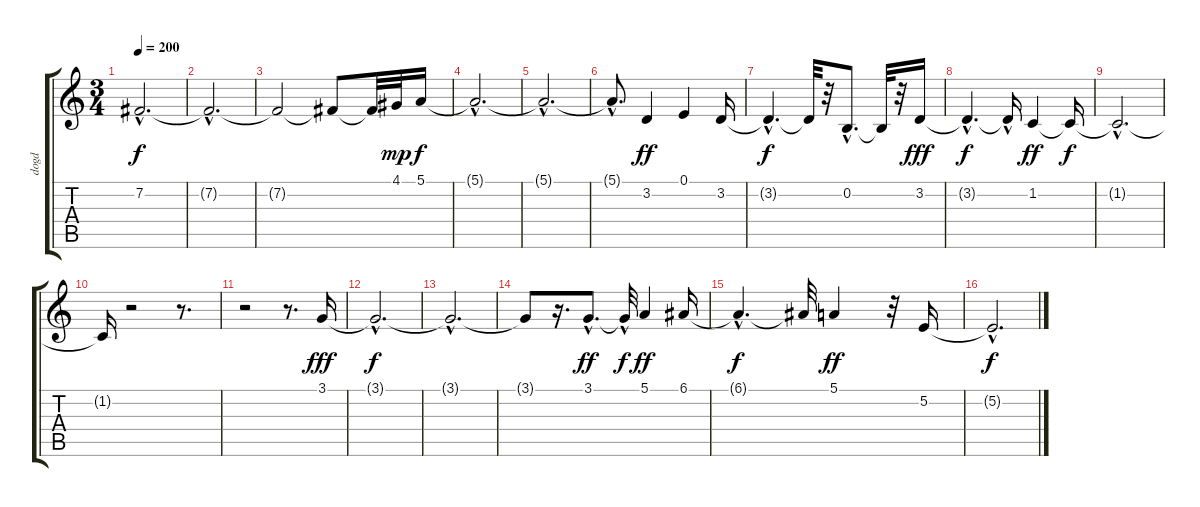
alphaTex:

\track ("dogd" "dogd") {instrument electricpiano2}
\staff {score tabs}
\tuning (E4 B3 G3 D3 A2 E2) {hide}
\ts (3 4)
\tempo 200
\clef g2
\ks c
7.2{hac t}.2{d dy f} |
7.2{hac t}.2{d} |
7.2{t}.2 7.2{t}.8 7.2{t}.32 4.1.32{dy mp} 5.1.16{dy f} |
5.1{hac t}.2{d} |
5.1{hac t}.2{d} |
5.1{hac t}.8{d} 3.2.4{dy ff} 0.1.4 3.2.16 |
3.2{hac t}.4{d dy f} 3.2{t}.32 r.32 0.2{hac}.8{d} 0.2{t}.32 r.32 3.2.16{dy fff} |
3.2{hac t}.4{d dy f} 3.2{hac t}.16 1.2.4{dy ff} 1.2{t}.16{dy f} |
1.2{hac t}.2{d} |
1.2{t}.16 r.2 r.8{d} |
r.2 r.8{d} 3.1.16{dy fff} |
3.1{hac t}.2{d dy f} |
3.1{hac t}.2{d} |
3.1{t}.8 r.16{d} 3.1{hac}.8{d dy ff} 3.1{hac t}.32{dy f} 5.1.4{dy ff} 6.1.16 |
6.1{hac t}.4{d dy f} 6.1{t}.32 5.1.4{dy ff} r.32 5.2.16 |
5.2{hac t}.2{d dy f}
